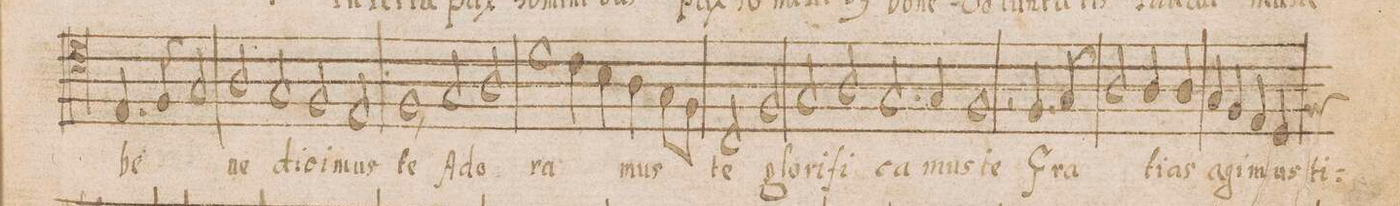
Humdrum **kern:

**kern	**text
*I"TENOR	*
*clefC4	*
*k[b-]	*
*met(C|)	*
*M2/1	*
4.E/	be-
8F/	.
2G/	.
=11	=11
2A/	-ne-
2G/	-di-
2F/	-ci-
2E/	-mus
=12	=12
1F,	te
2G/	A-
2A/	-do-
=13	=13
1d	-ra-
4c\	.
4B-\	.
4A\	-mus
8G\L	.
8F\J	.
=14	=14
2C/	te
2F/	glo-
2G/	-ri-
2A/	-fi-
=15	=15
2.G/	-ca-
4G/	-mus
1F	te
=16	=16
2r	.
4.F/	Gra-
8G/	.
2A/	.
4A/	-ti-
4A/	-as
=17	=17
4G/	a-
4F/	-gi-
4E/	-mus
*custos:E	*
4D/	ti-
*-	*-
